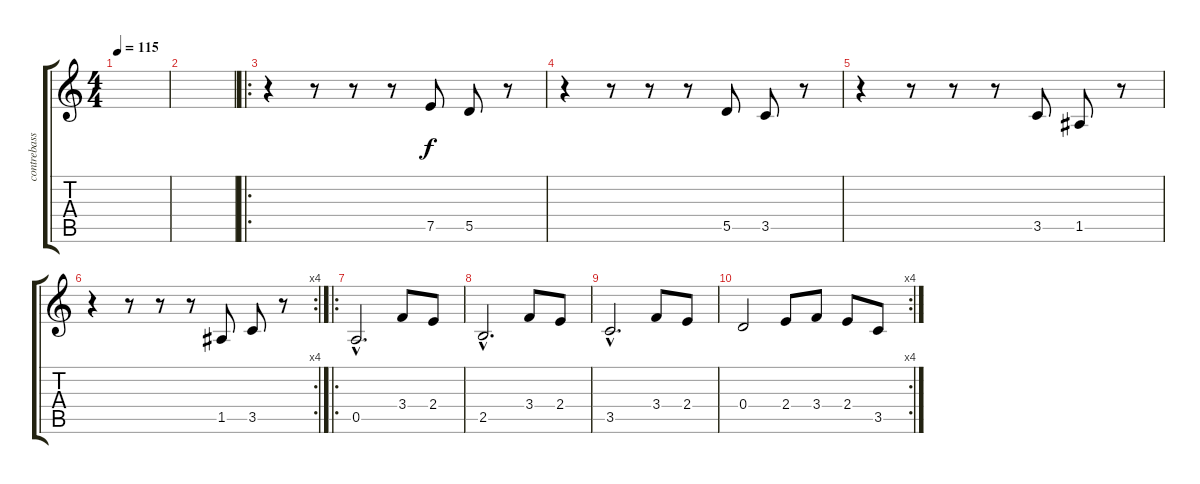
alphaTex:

\track ("contrebasse" "contrebass") {instrument contrabass}
\staff {score tabs}
\tuning (E4 B3 G3 D3 A2 E2) {hide}
\ts (4 4)
\tempo 115
\clef g2
\ks c
|
|
\ro
r.4 r.8 r.8 r.8 7.5.8 5.5.8 r.8 |
r.4 r.8 r.8 r.8 5.5.8 3.5.8 r.8 |
r.4 r.8 r.8 r.8 3.5.8 1.5.8 r.8 |
\rc 4
r.4 r.8 r.8 r.8 1.5.8 3.5.8 r.8 |
\ro
0.5{hac}.2{d} 3.4.8 2.4.8 |
2.5{hac}.2{d} 3.4.8 2.4.8 |
3.5{hac}.2{d} 3.4.8 2.4.8 |
\rc 4
0.4.2 2.4.8 3.4.8 2.4.8 3.5.8
